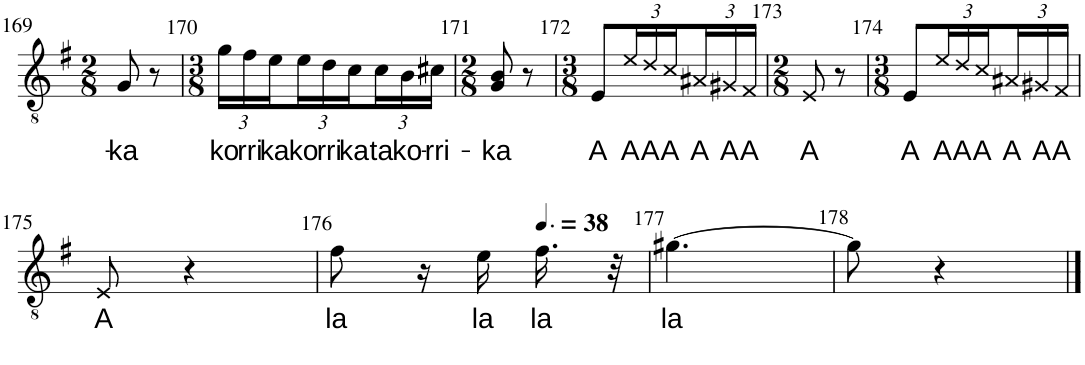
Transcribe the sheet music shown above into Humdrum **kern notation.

**kern	**text
*part1	*part1
*staff1	*staff1
*I"Tenor	*
*I'T.	*
!!LO:PB:g=z
*clefGv2	*
*k[f#]	*
*M2/8	*
=169	=169
!	!LO:LY:b
8G/	-ka
8r	.
=170	=170
*M3/8	*
*Xbrackettup	*
!	!LO:LY:b
24g\LL	ko-
!	!LO:LY:b
24f#\	-rri-
!	!LO:LY:b
24e\	-ka
!	!LO:LY:b
24e\	ko-
!	!LO:LY:b
24d\	-rri-
!	!LO:LY:b
24c\	-ka
!	!LO:LY:b
24c\	ta
!	!LO:LY:b
24B\	ko-
!	!LO:LY:b
24c#X\JJ	-rri-
=171	=171
*M2/8	*
!	!LO:LY:b
8G/ 8B/	-ka
8r	.
=172	=172
*M3/8	*
!	!LO:LY:b
8E/L	A
!	!LO:LY:b
24e/L	A
!	!LO:LY:b
24d/	A
!	!LO:LY:b
24c/	A
!	!LO:LY:b
24A#X/	A
!	!LO:LY:b
24G#X/	A
!	!LO:LY:b
24F#/JJ	A
=173	=173
*M2/8	*
!	!LO:LY:b
8E/	A
8r	.
=174	=174
*M3/8	*
!	!LO:LY:b
8E/L	A
!	!LO:LY:b
24e/L	A
!	!LO:LY:b
24d/	A
!	!LO:LY:b
24c/	A
!	!LO:LY:b
24A#X/	A
!	!LO:LY:b
24G#X/	A
!	!LO:LY:b
24F#/JJ	A
!!LO:LB:g=z
=175	=175
!	!LO:LY:b
8E/	A
4r	.
=176	=176
!	!LO:LY:b
8f#\	la
16r	.
!	!LO:LY:b
16e\	la
*MM57	*
!	!LO:LY:b
16.f#\	la
32r	.
=177	=177
!	!LO:LY:b
[4.g#X\	la
=178	=178
8g#\]	.
4r	.
==	==
*-	*-
